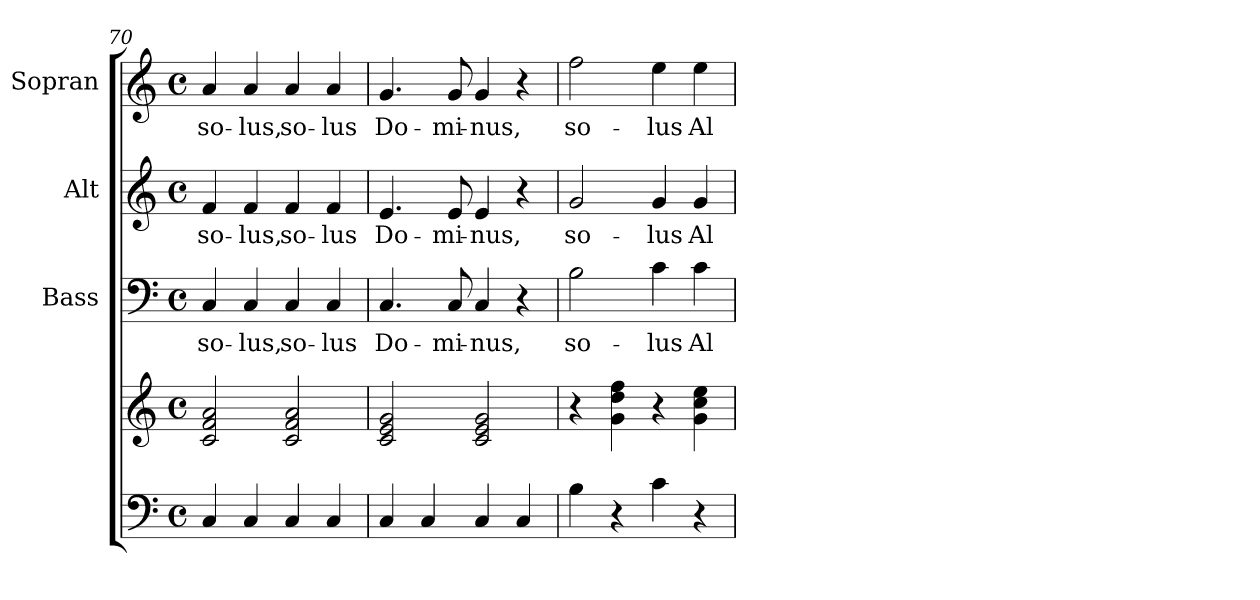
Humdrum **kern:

**kern	**kern	**kern	**text	**kern	**text	**kern	**text
*part4	*part4	*part3	*part3	*part2	*part2	*part1	*part1
*staff5	*staff4	*staff3	*staff3	*staff2	*staff2	*staff1	*staff1
*	*	*I"Bass	*	*I"Alt	*	*I"Sopran	*
*	*	*I'B.	*	*I'A.	*	*I'S.	*
*clefF4	*clefG2	*clefF4	*	*clefG2	*	*clefG2	*
*k[]	*k[]	*k[]	*	*k[]	*	*k[]	*
*C:	*C:	*C:	*	*C:	*	*C:	*
*M4/4	*M4/4	*M4/4	*	*M4/4	*	*M4/4	*
*met(c)	*met(c)	*met(c)	*	*met(c)	*	*met(c)	*
=70	=70	=70	=70	=70	=70	=70	=70
!	!	!	!LO:LY:b	!	!LO:LY:b	!	!LO:LY:b
4C/	2c/ 2f/ 2a/	4C/	so-	4f/	so-	4a/	so-
!	!	!	!LO:LY:b	!	!LO:LY:b	!	!LO:LY:b
4C/	.	4C/	-lus,	4f/	-lus,	4a/	-lus,
!	!	!	!LO:LY:b	!	!LO:LY:b	!	!LO:LY:b
4C/	2c/ 2f/ 2a/	4C/	so-	4f/	so-	4a/	so-
!	!	!	!LO:LY:b	!	!LO:LY:b	!	!LO:LY:b
4C/	.	4C/	-lus	4f/	-lus	4a/	-lus
=71	=71	=71	=71	=71	=71	=71	=71
!	!	!	!LO:LY:b	!	!LO:LY:b	!	!LO:LY:b
4C/	2c/ 2e/ 2g/	4.C/	Do-	4.e/	Do-	4.g/	Do-
4C/	.	.	.	.	.	.	.
!	!	!	!LO:LY:b	!	!LO:LY:b	!	!LO:LY:b
.	.	8C/	-mi-	8e/	-mi-	8g/	-mi-
!	!	!	!LO:LY:b	!	!LO:LY:b	!	!LO:LY:b
4C/	2c/ 2e/ 2g/	4C/	-nus,	4e/	-nus,	4g/	-nus,
4C/	.	4r	.	4r	.	4r	.
=72	=72	=72	=72	=72	=72	=72	=72
!	!	!	!LO:LY:b	!	!LO:LY:b	!	!LO:LY:b
4B\	4r	2B\	so-	2g/	so-	2ff\	so-
4r	4g\ 4dd\ 4ff\	.	.	.	.	.	.
!	!	!	!LO:LY:b	!	!LO:LY:b	!	!LO:LY:b
4c\	4r	4c\	-lus	4g/	-lus	4ee\	-lus
!	!	!	!LO:LY:b	!	!LO:LY:b	!	!LO:LY:b
4r	4g\ 4cc\ 4ee\	4c\	Al-	4g/	Al-	4ee\	Al-
=	=	=	=	=	=	=	=
*-	*-	*-	*-	*-	*-	*-	*-
